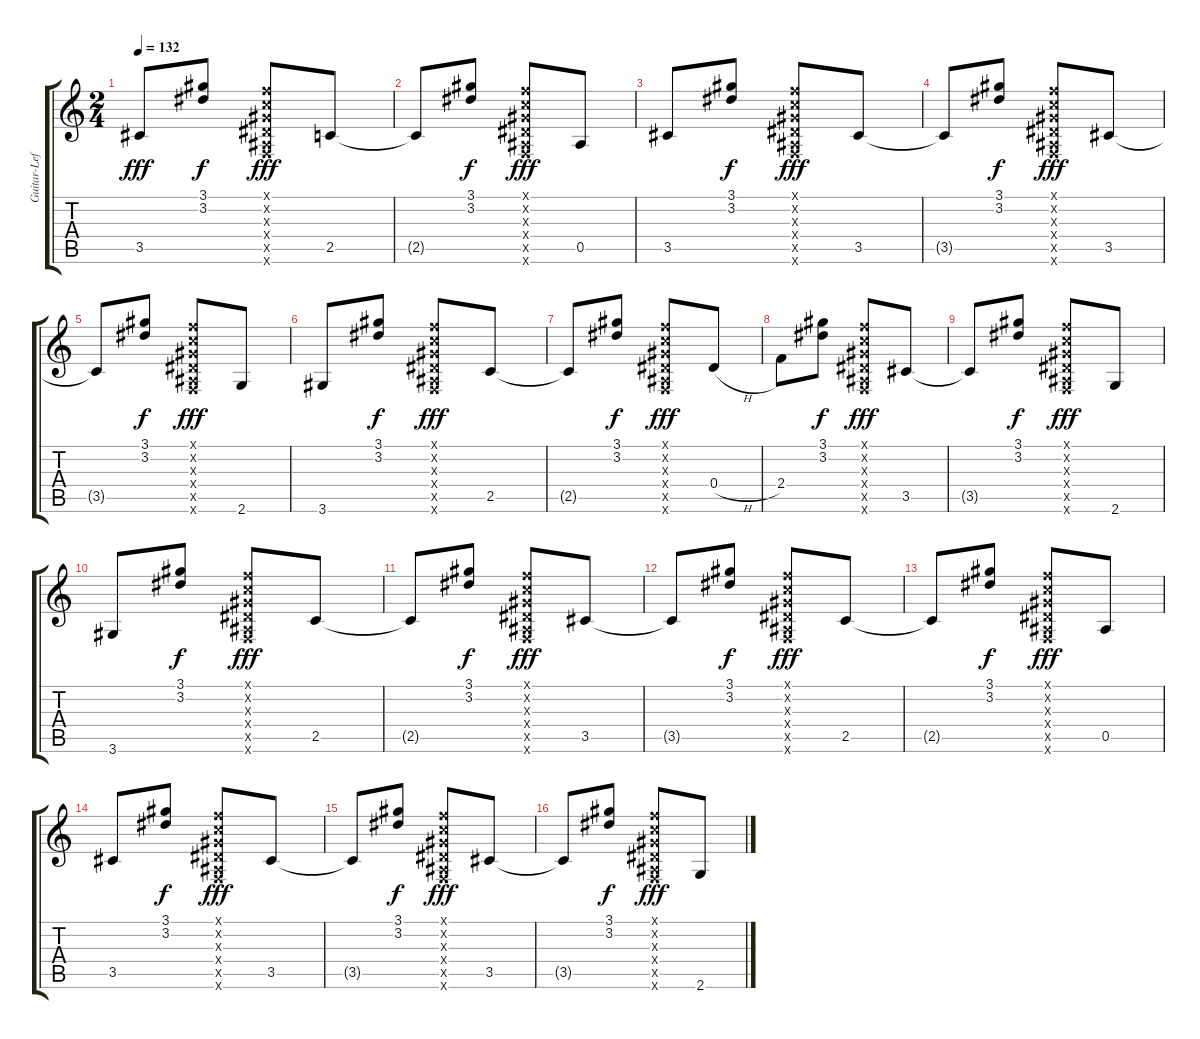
\track ("Guitar-Left" "Guitar-Lef") {instrument acousticguitarsteel}
\staff {score tabs}
\tuning (F4 C4 Ab3 Eb3 Bb2 F2) {hide}
\ts (2 4)
\tempo 132
\clef g2
\ks c
3.5{t}.8{dy fff} (3.1 3.2).8{dy f} (0.1{x} 0.2{x} 0.3{x} 0.4{x} 0.5{x} 0.6{x}).8{dy fff} 2.5.8 |
2.5{t}.8 (3.1 3.2).8{dy f} (0.1{x} 0.2{x} 0.3{x} 0.4{x} 0.5{x} 0.6{x}).8{dy fff} 0.5.8 |
3.5.8 (3.1 3.2).8{dy f} (0.1{x} 0.2{x} 0.3{x} 0.4{x} 0.5{x} 0.6{x}).8{dy fff} 3.5.8 |
3.5{t}.8 (3.1 3.2).8{dy f} (0.1{x} 0.2{x} 0.3{x} 0.4{x} 0.5{x} 0.6{x}).8{dy fff} 3.5.8 |
3.5{t}.8 (3.1 3.2).8{dy f} (0.1{x} 0.2{x} 0.3{x} 0.4{x} 0.5{x} 0.6{x}).8{dy fff} 2.6.8 |
3.6.8 (3.1 3.2).8{dy f} (0.1{x} 0.2{x} 0.3{x} 0.4{x} 0.5{x} 0.6{x}).8{dy fff} 2.5.8 |
2.5{t}.8 (3.1 3.2).8{dy f} (0.1{x} 0.2{x} 0.3{x} 0.4{x} 0.5{x} 0.6{x}).8{dy fff} 0.4{h}.8 |
2.4.8 (3.1 3.2).8{dy f} (0.1{x} 0.2{x} 0.3{x} 0.4{x} 0.5{x} 0.6{x}).8{dy fff} 3.5.8 |
3.5{t}.8 (3.1 3.2).8{dy f} (0.1{x} 0.2{x} 0.3{x} 0.4{x} 0.5{x} 0.6{x}).8{dy fff} 2.6.8 |
3.6.8 (3.1 3.2).8{dy f} (0.1{x} 0.2{x} 0.3{x} 0.4{x} 0.5{x} 0.6{x}).8{dy fff} 2.5.8 |
2.5{t}.8 (3.1 3.2).8{dy f} (0.1{x} 0.2{x} 0.3{x} 0.4{x} 0.5{x} 0.6{x}).8{dy fff} 3.5.8 |
3.5{t}.8 (3.1 3.2).8{dy f} (0.1{x} 0.2{x} 0.3{x} 0.4{x} 0.5{x} 0.6{x}).8{dy fff} 2.5.8 |
2.5{t}.8 (3.1 3.2).8{dy f} (0.1{x} 0.2{x} 0.3{x} 0.4{x} 0.5{x} 0.6{x}).8{dy fff} 0.5.8 |
3.5.8 (3.1 3.2).8{dy f} (0.1{x} 0.2{x} 0.3{x} 0.4{x} 0.5{x} 0.6{x}).8{dy fff} 3.5.8 |
3.5{t}.8 (3.1 3.2).8{dy f} (0.1{x} 0.2{x} 0.3{x} 0.4{x} 0.5{x} 0.6{x}).8{dy fff} 3.5.8 |
3.5{t}.8 (3.1 3.2).8{dy f} (0.1{x} 0.2{x} 0.3{x} 0.4{x} 0.5{x} 0.6{x}).8{dy fff} 2.6.8
